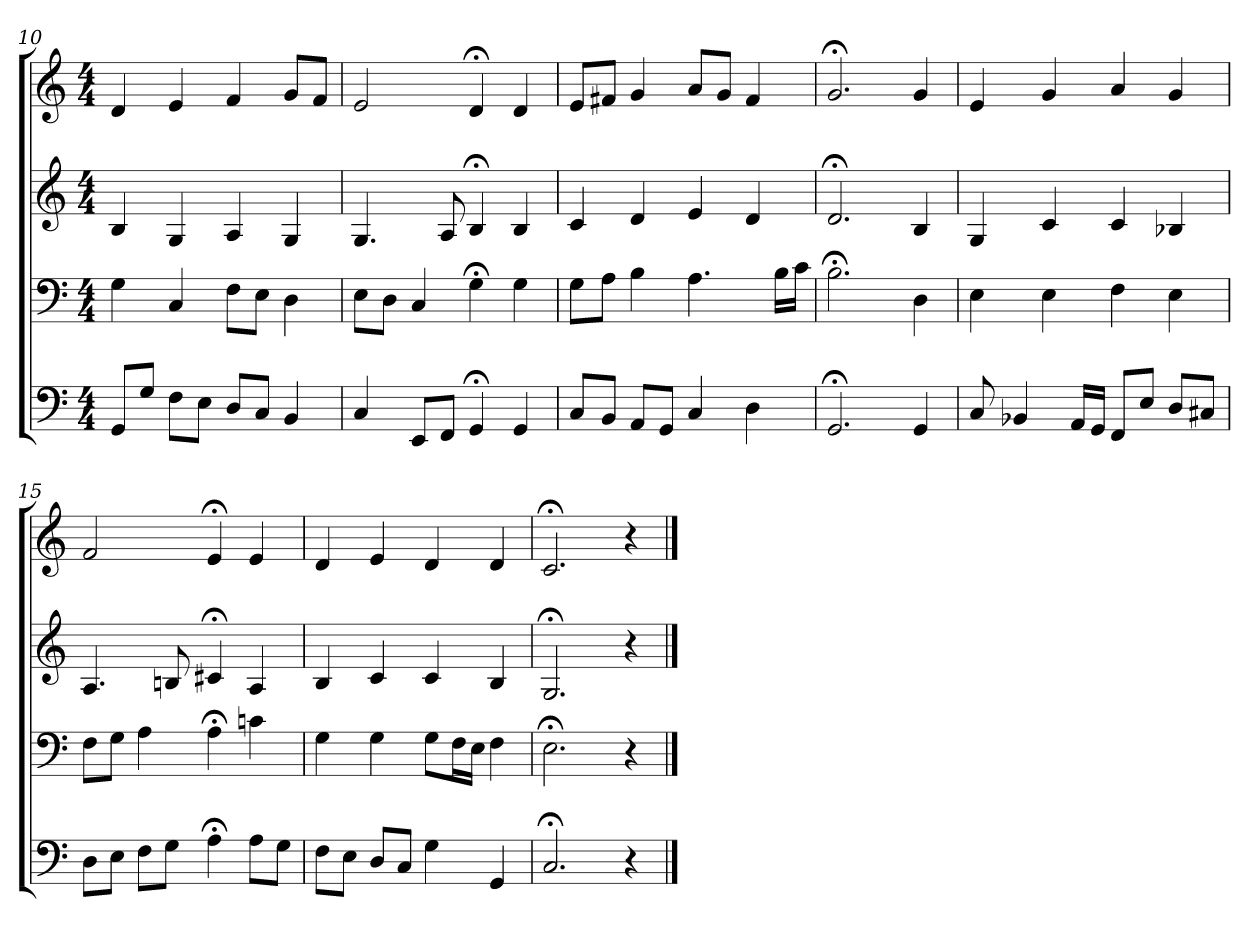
**kern	**kern	**kern	**kern
*part4	*part3	*part2	*part1
*staff4	*staff3	*staff2	*staff1
*clefF4	*clefF4	*clefG2	*clefG2
*k[]	*k[]	*k[]	*k[]
*C:	*C:	*C:	*C:
*M4/4	*M4/4	*M4/4	*M4/4
=10	=10	=10	=10
8GG/L	4G	4B	4d
8G/J	.	.	.
8F\L	4C	4G	4e
8E\J	.	.	.
8D/L	8F\L	4A	4f
8C/J	8E\J	.	.
4BB	4D	4G	8g/L
.	.	.	8f/J
=11	=11	=11	=11
4C	8E\L	4.G	2e
.	8D\J	.	.
8EE/L	4C	.	.
8FF/J	.	8A	.
4GG;<	4G;<	4B;<	4d;<
4GG	4G	4B	4d
=12	=12	=12	=12
8C/L	8G\L	4c	8e/L
8BB/J	8A\J	.	8f#X/J
8AA/L	4B	4d	4g
8GG/J	.	.	.
4C	4.A	4e	8a/L
.	.	.	8g/J
4D	.	4d	4f#
.	16B\LL	.	.
.	16c\JJ	.	.
=13	=13	=13	=13
2.GG;<	2.B;<	2.d;<	2.g;<
4GG	4D	4B	4g
=14	=14	=14	=14
8C	4E	4G	4e
4BB-X	.	.	.
.	4E	4c	4g
16AA/LL	.	.	.
16GG/JJ	.	.	.
8FF/L	4F	4c	4a
8E/J	.	.	.
8D/L	4E	4B-X	4g
8C#X/J	.	.	.
=15	=15	=15	=15
8D\L	8F\L	4.A	2f
8E\J	8G\J	.	.
8F\L	4A	.	.
8G\J	.	8Bn	.
4A;<	4A;<	4c#X;<	4e;<
8A\L	4cn	4A	4e
8G\J	.	.	.
=16	=16	=16	=16
8F\L	4G	4B	4d
8E\J	.	.	.
8D/L	4G	4c	4e
8C/J	.	.	.
4G	8G\L	4c	4d
.	16F\L	.	.
.	16E\JJ	.	.
4GG	4F	4B	4d
=17	=17	=17	=17
2.C;<	2.E;<	2.G;<	2.c;<
4r	4r	4r	4r
==	==	==	==
*-	*-	*-	*-
